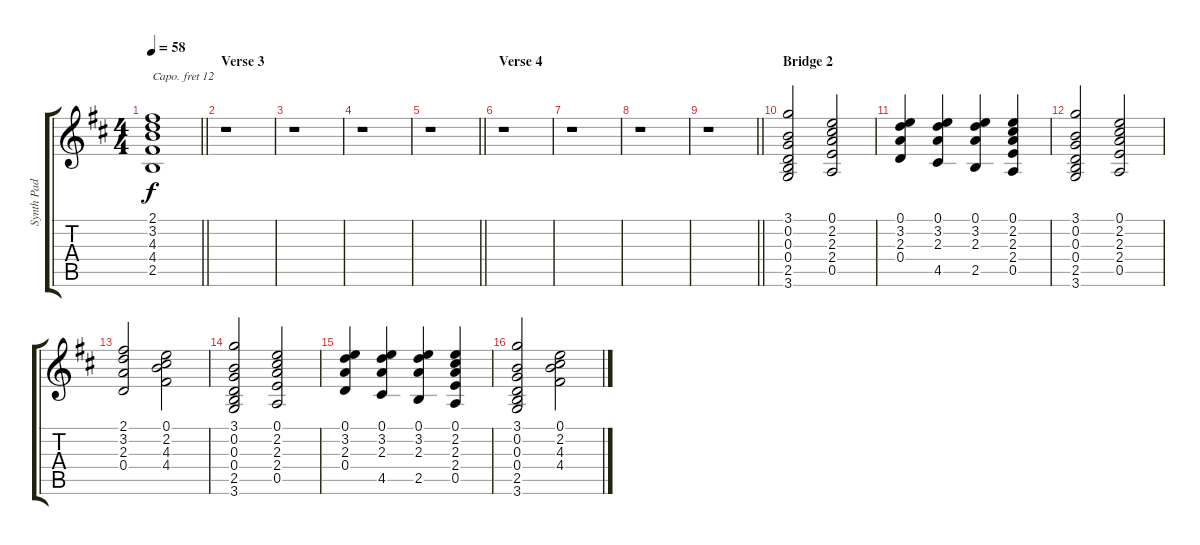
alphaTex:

\track ("Synth Pad" "Synth Pad") {instrument pad2warm}
\staff {score tabs}
\capo 12
\tuning (E4 B3 G3 D3 A2 E2) {hide}
\ts (4 4)
\tempo 58
\clef g2
\barLineRight lightlight
\ks bminor
(2.1 3.2 4.3 4.4 2.5).1{dy f} |
\section ("" "Verse 3")
r.1 |
r.1 |
r.1 |
\barLineRight lightlight
r.1 |
\section ("" "Verse 4")
r.1 |
r.1 |
r.1 |
\barLineRight lightlight
r.1 |
\section ("" "Bridge 2")
(3.1 0.2 0.3 0.4 2.5 3.6).2 (0.1 2.2 2.3 2.4 0.5).2 |
(0.1 3.2 2.3 0.4).4 (0.1 3.2 2.3 4.5).4 (0.1 3.2 2.3 2.5).4 (0.1 2.2 2.3 2.4 0.5).4 |
(3.1 0.2 0.3 0.4 2.5 3.6).2 (0.1 2.2 2.3 2.4 0.5).2 |
(2.1 3.2 2.3 0.4).2 (0.1 2.2 4.3 4.4).2 |
(3.1 0.2 0.3 0.4 2.5 3.6).2 (0.1 2.2 2.3 2.4 0.5).2 |
(0.1 3.2 2.3 0.4).4 (0.1 3.2 2.3 4.5).4 (0.1 3.2 2.3 2.5).4 (0.1 2.2 2.3 2.4 0.5).4 |
(3.1 0.2 0.3 0.4 2.5 3.6).2 (0.1 2.2 4.3 4.4).2
